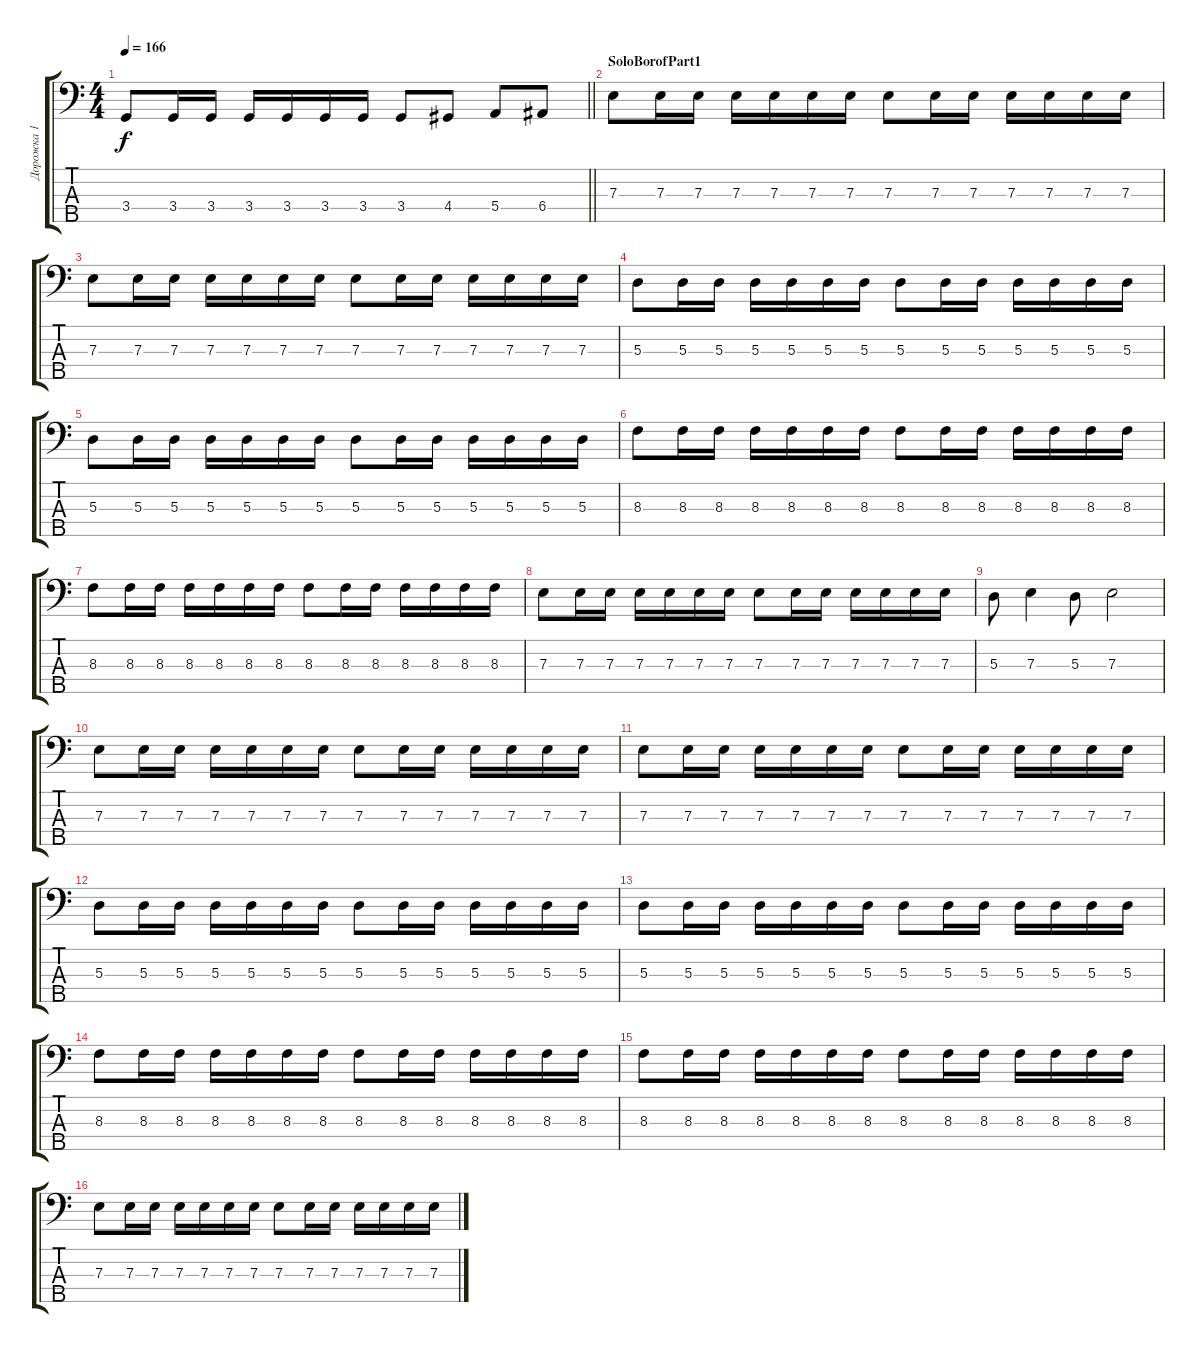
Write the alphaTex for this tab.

\track ("Дорожка 1" "Дорожка 1") {instrument electricbassfinger}
\staff {score tabs}
\tuning (G2 D2 A1 E1 B0) {hide}
\ts (4 4)
\tempo 166
\clef f4
\barLineRight lightlight
\ks c
3.4.8{dy f} 3.4.16 3.4.16 3.4.16 3.4.16 3.4.16 3.4.16 3.4.8 4.4.8 5.4.8 6.4.8 |
\section ("" "SoloBorofPart1")
\ks aminor
7.3.8 7.3.16 7.3.16 7.3.16 7.3.16 7.3.16 7.3.16 7.3.8 7.3.16 7.3.16 7.3.16 7.3.16 7.3.16 7.3.16 |
7.3.8 7.3.16 7.3.16 7.3.16 7.3.16 7.3.16 7.3.16 7.3.8 7.3.16 7.3.16 7.3.16 7.3.16 7.3.16 7.3.16 |
5.3.8 5.3.16 5.3.16 5.3.16 5.3.16 5.3.16 5.3.16 5.3.8 5.3.16 5.3.16 5.3.16 5.3.16 5.3.16 5.3.16 |
5.3.8 5.3.16 5.3.16 5.3.16 5.3.16 5.3.16 5.3.16 5.3.8 5.3.16 5.3.16 5.3.16 5.3.16 5.3.16 5.3.16 |
8.3.8 8.3.16 8.3.16 8.3.16 8.3.16 8.3.16 8.3.16 8.3.8 8.3.16 8.3.16 8.3.16 8.3.16 8.3.16 8.3.16 |
8.3.8 8.3.16 8.3.16 8.3.16 8.3.16 8.3.16 8.3.16 8.3.8 8.3.16 8.3.16 8.3.16 8.3.16 8.3.16 8.3.16 |
7.3.8 7.3.16 7.3.16 7.3.16 7.3.16 7.3.16 7.3.16 7.3.8 7.3.16 7.3.16 7.3.16 7.3.16 7.3.16 7.3.16 |
5.3.8 7.3.4 5.3.8 7.3.2 |
7.3.8 7.3.16 7.3.16 7.3.16 7.3.16 7.3.16 7.3.16 7.3.8 7.3.16 7.3.16 7.3.16 7.3.16 7.3.16 7.3.16 |
7.3.8 7.3.16 7.3.16 7.3.16 7.3.16 7.3.16 7.3.16 7.3.8 7.3.16 7.3.16 7.3.16 7.3.16 7.3.16 7.3.16 |
5.3.8 5.3.16 5.3.16 5.3.16 5.3.16 5.3.16 5.3.16 5.3.8 5.3.16 5.3.16 5.3.16 5.3.16 5.3.16 5.3.16 |
5.3.8 5.3.16 5.3.16 5.3.16 5.3.16 5.3.16 5.3.16 5.3.8 5.3.16 5.3.16 5.3.16 5.3.16 5.3.16 5.3.16 |
8.3.8 8.3.16 8.3.16 8.3.16 8.3.16 8.3.16 8.3.16 8.3.8 8.3.16 8.3.16 8.3.16 8.3.16 8.3.16 8.3.16 |
8.3.8 8.3.16 8.3.16 8.3.16 8.3.16 8.3.16 8.3.16 8.3.8 8.3.16 8.3.16 8.3.16 8.3.16 8.3.16 8.3.16 |
7.3.8 7.3.16 7.3.16 7.3.16 7.3.16 7.3.16 7.3.16 7.3.8 7.3.16 7.3.16 7.3.16 7.3.16 7.3.16 7.3.16
